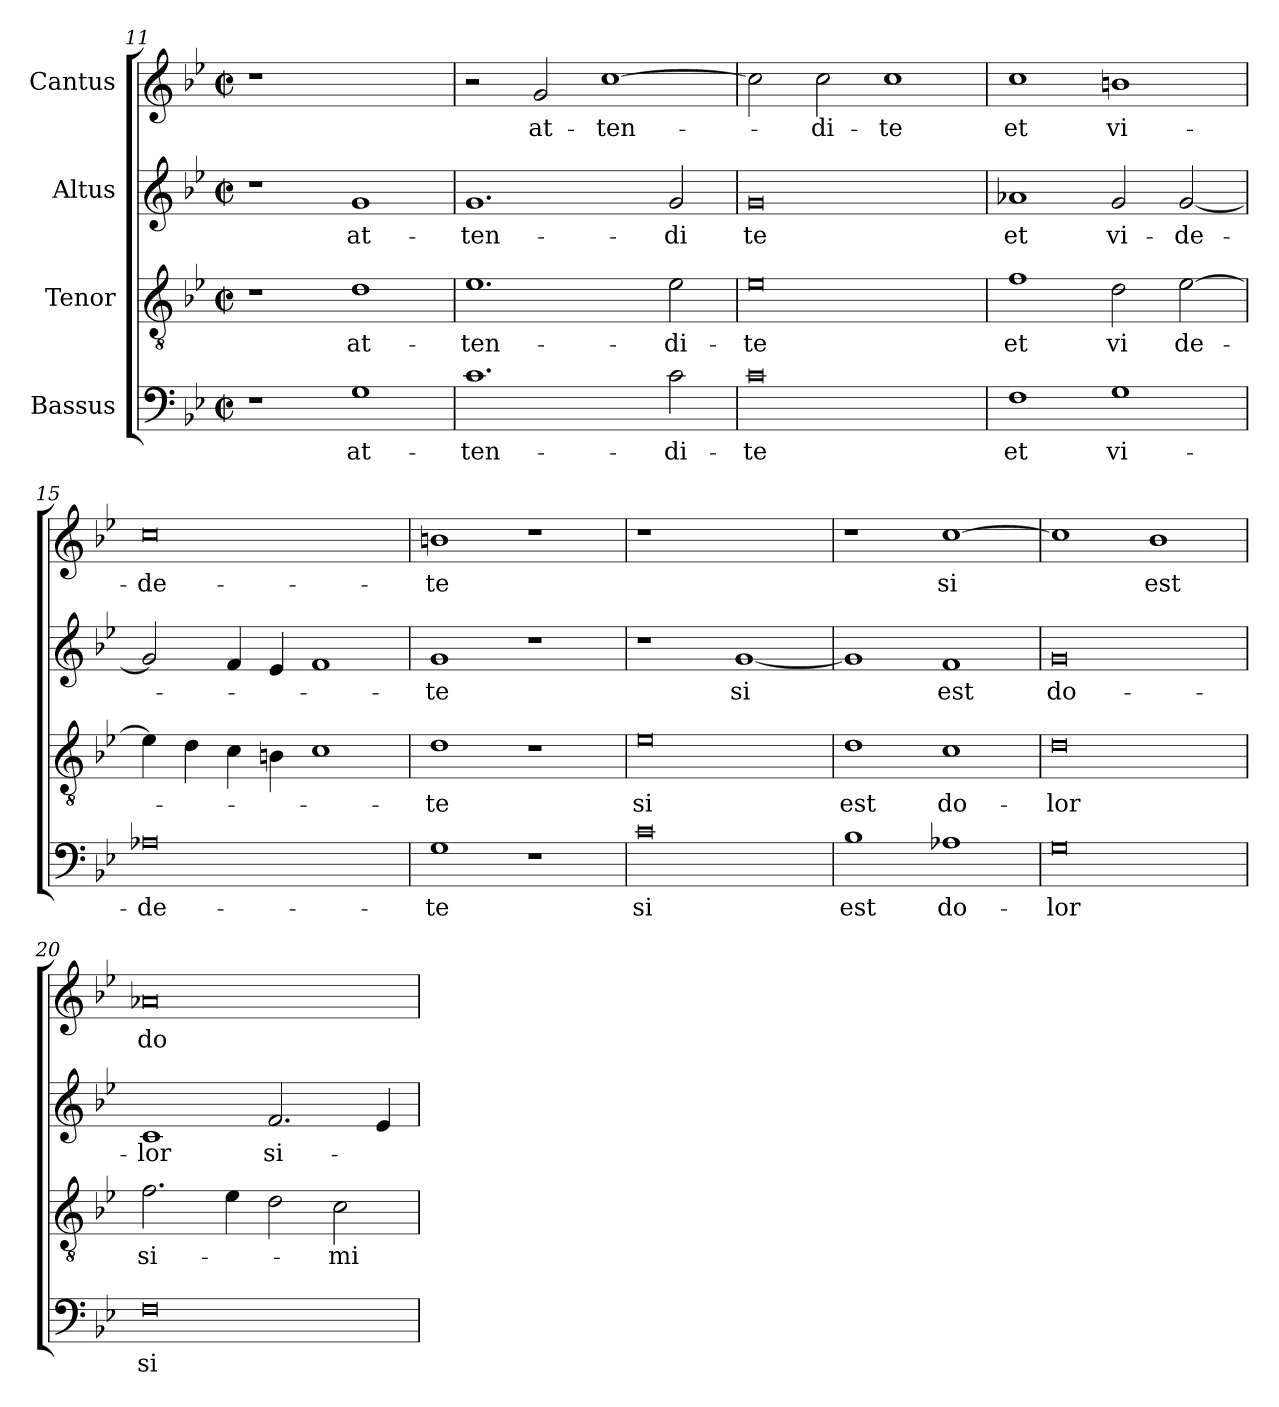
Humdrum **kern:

**kern	**text	**kern	**text	**kern	**text	**kern	**text
*part4	*part4	*part3	*part3	*part2	*part2	*part1	*part1
*staff4	*staff4	*staff3	*staff3	*staff2	*staff2	*staff1	*staff1
*I"Bassus	*	*I"Tenor	*	*I"Altus	*	*I"Cantus	*
*clefF4	*	*clefGv2	*	*clefG2	*	*clefG2	*
*k[b-e-]	*	*k[b-e-]	*	*k[b-e-]	*	*k[b-e-]	*
*B-:	*	*B-:	*	*B-:	*	*B-:	*
*M2/2	*	*M2/2	*	*M2/2	*	*M2/2	*
*met(c|)	*	*met(c|)	*	*met(c|)	*	*met(c|)	*
=11	=11	=11	=11	=11	=11	=11	=11
1r	.	1r	.	1r	.	1r	.
1G	at-	1d	at-	1g	at-	1ryy	.
!!LO:PB:g=z
=12	=12	=12	=12	=12	=12	=12	=12
1.c	-ten-	1.e-	-ten-	1.g	-ten-	2r	.
.	.	.	.	.	.	2g/	at-
.	.	.	.	.	.	[1cc	-ten-
2c\	-di-	2e-\	-di-	2g/	-di	.	.
=13	=13	=13	=13	=13	=13	=13	=13
0c	-te	0e-	-te	0g	te	2cc\]	.
.	.	.	.	.	.	2cc\	-di-
.	.	.	.	.	.	1cc	-te
=14	=14	=14	=14	=14	=14	=14	=14
1F	et	1f	et	1a-X	et	1cc	et
1G	vi-	2d\	vi	2g/	vi-	1bn	vi-
.	.	[2e-\	de-	[2g/	-de-	.	.
=15	=15	=15	=15	=15	=15	=15	=15
0A-X	-de-	4e-\]	.	2g/]	.	0cc	-de-
.	.	4d\	.	.	.	.	.
.	.	4c\	.	4f/	.	.	.
.	.	4B\	.	4e-/	.	.	.
.	.	1c	.	1f	.	.	.
=16	=16	=16	=16	=16	=16	=16	=16
1G	-te	1d	-te	1g	-te	1bn	-te
1r	.	1r	.	1r	.	1r	.
=17	=17	=17	=17	=17	=17	=17	=17
0c	si	0e-	si	1r	.	1r	.
.	.	.	.	[1g	si	1ryy	.
=18	=18	=18	=18	=18	=18	=18	=18
1B-	est	1d	est	1g]	.	1r	.
1A-X	do-	1c	do-	1f	est	[1cc	si
=19	=19	=19	=19	=19	=19	=19	=19
0G	-lor	0d	-lor	0g	do-	1cc]	.
.	.	.	.	.	.	1b-	est
!!LO:LB:g=z
=20	=20	=20	=20	=20	=20	=20	=20
0F	si-	2.f\	si-	1c	-lor	0a-X	do-
.	.	4e-\	.	.	.	.	.
.	.	2d\	.	2.f/	si-	.	.
.	.	2c\	-mi-	.	.	.	.
.	.	.	.	4e-/	.	.	.
=	=	=	=	=	=	=	=
*-	*-	*-	*-	*-	*-	*-	*-
